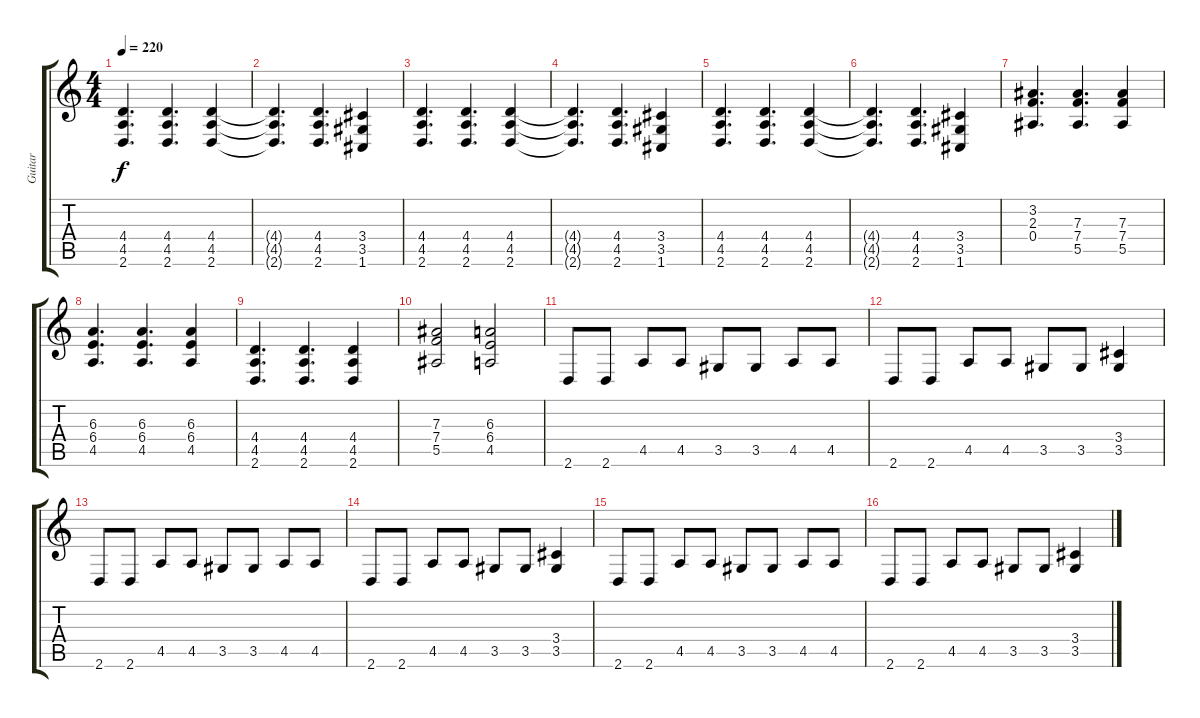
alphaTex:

\track ("Guitar" "Guitar") {instrument distortionguitar}
\staff {score tabs}
\tuning (C4 G3 Eb3 Bb2 F2 C2) {hide}
\ts (4 4)
\tempo 220
\clef g2
\ks c
(4.4 4.5 2.6).4{d dy f} (4.4 4.5 2.6).4{d} (4.4 4.5 2.6).4 |
(4.4{t} 4.5{t} 2.6{t}).4{d} (4.4 4.5 2.6).4{d} (3.4 3.5 1.6).4 |
(4.4 4.5 2.6).4{d} (4.4 4.5 2.6).4{d} (4.4 4.5 2.6).4 |
(4.4{t} 4.5{t} 2.6{t}).4{d} (4.4 4.5 2.6).4{d} (3.4 3.5 1.6).4 |
(4.4 4.5 2.6).4{d} (4.4 4.5 2.6).4{d} (4.4 4.5 2.6).4 |
(4.4{t} 4.5{t} 2.6{t}).4{d} (4.4 4.5 2.6).4{d} (3.4 3.5 1.6).4 |
(3.2 2.3 0.4).4{d} (7.3 7.4 5.5).4{d} (7.3 7.4 5.5).4 |
(6.3 6.4 4.5).4{d} (6.3 6.4 4.5).4{d} (6.3 6.4 4.5).4 |
(4.4 4.5 2.6).4{d} (4.4 4.5 2.6).4{d} (4.4 4.5 2.6).4 |
(7.3 7.4 5.5).2 (6.3 6.4 4.5).2 |
2.6.8 2.6.8 4.5.8 4.5.8 3.5.8 3.5.8 4.5.8 4.5.8 |
2.6.8 2.6.8 4.5.8 4.5.8 3.5.8 3.5.8 (3.4 3.5).4 |
2.6.8 2.6.8 4.5.8 4.5.8 3.5.8 3.5.8 4.5.8 4.5.8 |
2.6.8 2.6.8 4.5.8 4.5.8 3.5.8 3.5.8 (3.4 3.5).4 |
2.6.8 2.6.8 4.5.8 4.5.8 3.5.8 3.5.8 4.5.8 4.5.8 |
2.6.8 2.6.8 4.5.8 4.5.8 3.5.8 3.5.8 (3.4 3.5).4
